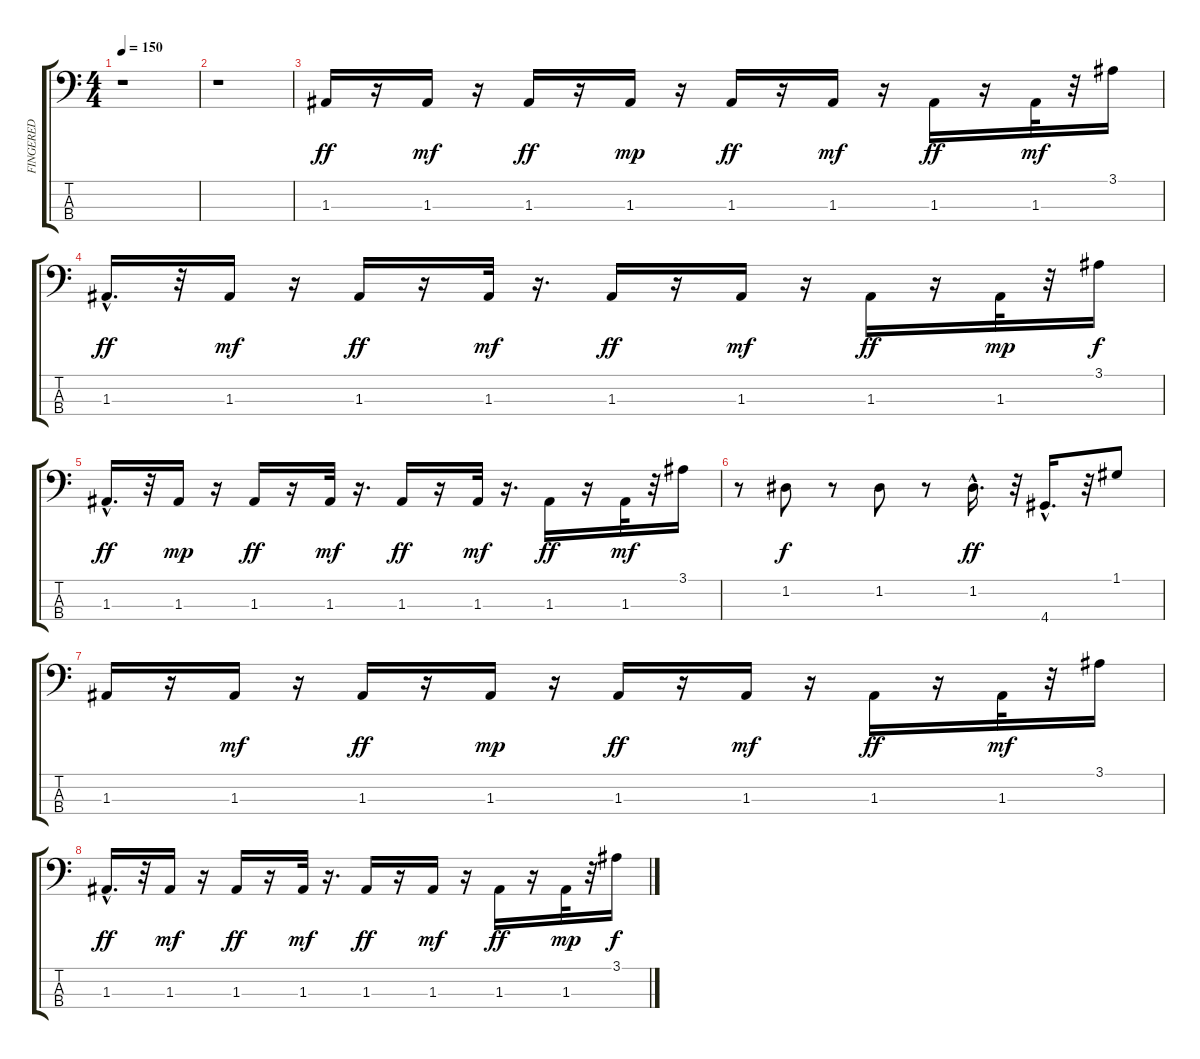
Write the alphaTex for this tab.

\track ("FINGERED" "FINGERED") {instrument electricbassfinger}
\staff {score tabs}
\tuning (G2 D2 A1 E1) {hide}
\ts (4 4)
\tempo 150
\clef f4
\ks c
r.1{dy ff} |
r.1 |
1.3.16 r.16 1.3.16{dy mf} r.16 1.3.16{dy ff} r.16 1.3.16{dy mp} r.16 1.3.16{dy ff} r.16 1.3.16{dy mf} r.16 1.3.16{dy ff} r.16 1.3.32{dy mf} r.32 3.1.16 |
1.3{hac}.16{d dy ff} r.32 1.3.16{dy mf} r.16 1.3.16{dy ff} r.16 1.3.32{dy mf} r.16{d} 1.3.16{dy ff} r.16 1.3.16{dy mf} r.16 1.3.16{dy ff} r.16 1.3.32{dy mp} r.32 3.1.16{dy f} |
1.3{hac}.16{d dy ff} r.32 1.3.16{dy mp} r.16 1.3.16{dy ff} r.16 1.3.32{dy mf} r.16{d} 1.3.16{dy ff} r.16 1.3.32{dy mf} r.16{d} 1.3.16{dy ff} r.16 1.3.32{dy mf} r.32 3.1.16 |
r.8 1.2.8{dy f} r.8 1.2.8 r.8 1.2{hac}.16{d dy ff} r.32 4.4{hac}.16{d} r.32 1.1.8 |
1.3.16 r.16 1.3.16{dy mf} r.16 1.3.16{dy ff} r.16 1.3.16{dy mp} r.16 1.3.16{dy ff} r.16 1.3.16{dy mf} r.16 1.3.16{dy ff} r.16 1.3.32{dy mf} r.32 3.1.16 |
1.3{hac}.16{d dy ff} r.32 1.3.16{dy mf} r.16 1.3.16{dy ff} r.16 1.3.32{dy mf} r.16{d} 1.3.16{dy ff} r.16 1.3.16{dy mf} r.16 1.3.16{dy ff} r.16 1.3.32{dy mp} r.32 3.1.16{dy f}
